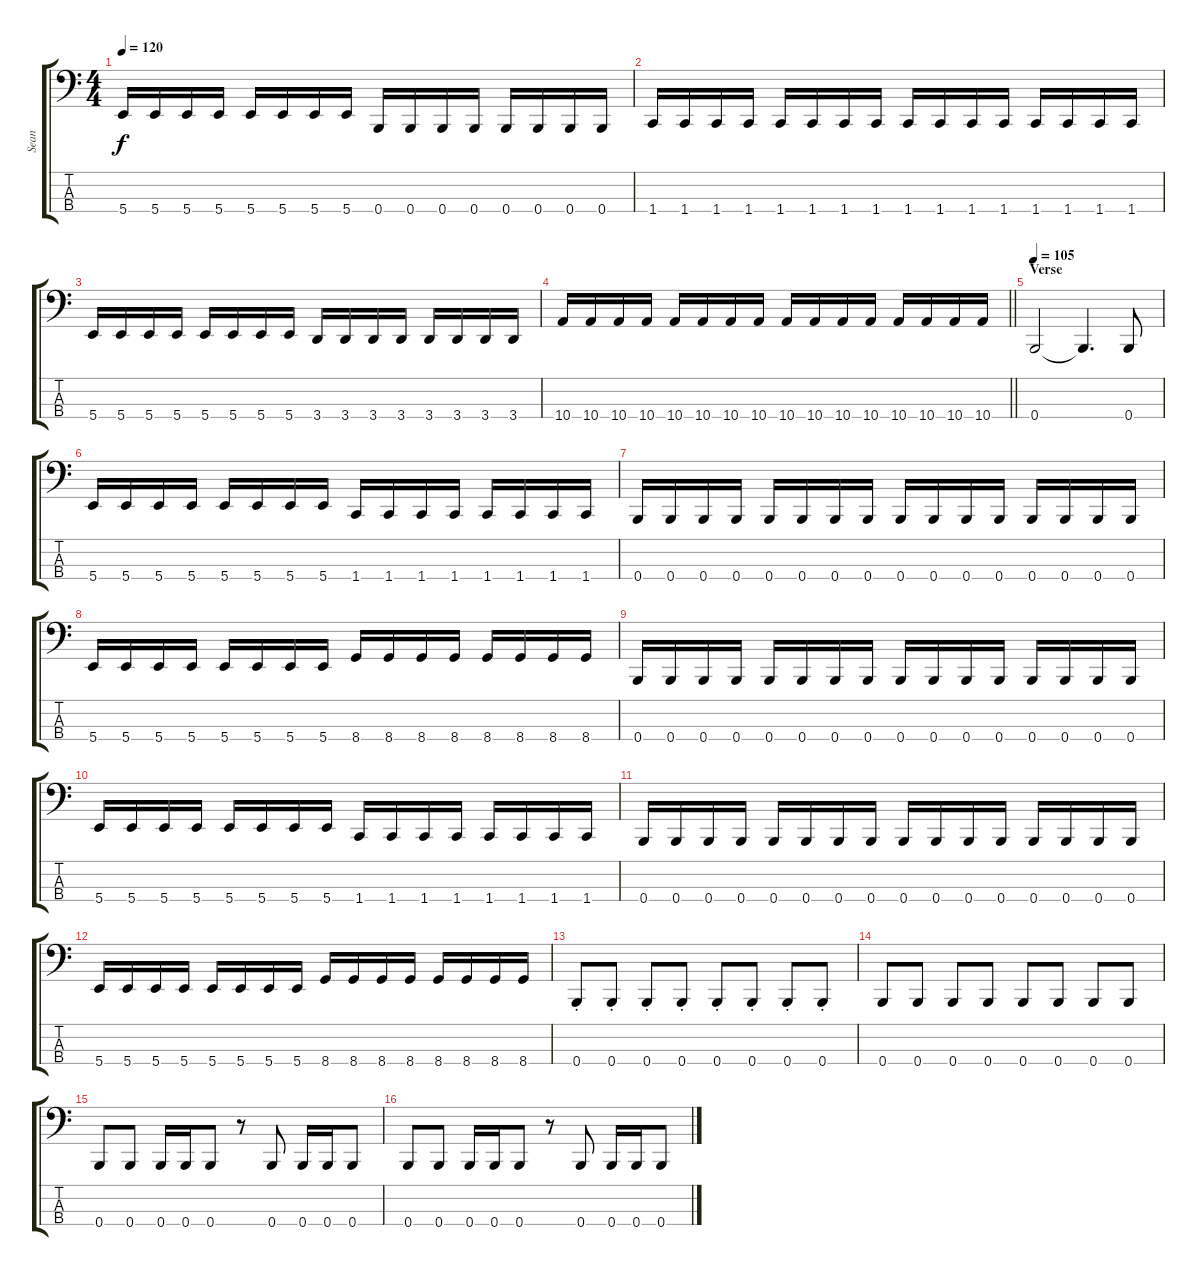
\track ("Sean" "Sean") {instrument electricbasspick}
\staff {score tabs}
\tuning (E2 B1 Gb1 B0) {hide}
\ts (4 4)
\tempo 120
\clef f4
\ks c
5.4.16{dy f} 5.4.16 5.4.16 5.4.16 5.4.16 5.4.16 5.4.16 5.4.16 0.4.16 0.4.16 0.4.16 0.4.16 0.4.16 0.4.16 0.4.16 0.4.16 |
1.4.16 1.4.16 1.4.16 1.4.16 1.4.16 1.4.16 1.4.16 1.4.16 1.4.16 1.4.16 1.4.16 1.4.16 1.4.16 1.4.16 1.4.16 1.4.16 |
5.4.16 5.4.16 5.4.16 5.4.16 5.4.16 5.4.16 5.4.16 5.4.16 3.4.16 3.4.16 3.4.16 3.4.16 3.4.16 3.4.16 3.4.16 3.4.16 |
\barLineRight lightlight
10.4.16 10.4.16 10.4.16 10.4.16 10.4.16 10.4.16 10.4.16 10.4.16 10.4.16 10.4.16 10.4.16 10.4.16 10.4.16 10.4.16 10.4.16 10.4.16 |
\section ("" "Verse")
\tempo 105
0.4.2 0.4{t}.4{d} 0.4.8 |
5.4.16 5.4.16 5.4.16 5.4.16 5.4.16 5.4.16 5.4.16 5.4.16 1.4.16 1.4.16 1.4.16 1.4.16 1.4.16 1.4.16 1.4.16 1.4.16 |
0.4.16 0.4.16 0.4.16 0.4.16 0.4.16 0.4.16 0.4.16 0.4.16 0.4.16 0.4.16 0.4.16 0.4.16 0.4.16 0.4.16 0.4.16 0.4.16 |
5.4.16 5.4.16 5.4.16 5.4.16 5.4.16 5.4.16 5.4.16 5.4.16 8.4.16 8.4.16 8.4.16 8.4.16 8.4.16 8.4.16 8.4.16 8.4.16 |
0.4.16 0.4.16 0.4.16 0.4.16 0.4.16 0.4.16 0.4.16 0.4.16 0.4.16 0.4.16 0.4.16 0.4.16 0.4.16 0.4.16 0.4.16 0.4.16 |
5.4.16 5.4.16 5.4.16 5.4.16 5.4.16 5.4.16 5.4.16 5.4.16 1.4.16 1.4.16 1.4.16 1.4.16 1.4.16 1.4.16 1.4.16 1.4.16 |
0.4.16 0.4.16 0.4.16 0.4.16 0.4.16 0.4.16 0.4.16 0.4.16 0.4.16 0.4.16 0.4.16 0.4.16 0.4.16 0.4.16 0.4.16 0.4.16 |
5.4.16 5.4.16 5.4.16 5.4.16 5.4.16 5.4.16 5.4.16 5.4.16 8.4.16 8.4.16 8.4.16 8.4.16 8.4.16 8.4.16 8.4.16 8.4.16 |
0.4{st}.8 0.4{st}.8 0.4{st}.8 0.4{st}.8 0.4{st}.8 0.4{st}.8 0.4{st}.8 0.4{st}.8 |
0.4.8 0.4.8 0.4.8 0.4.8 0.4.8 0.4.8 0.4.8 0.4.8 |
0.4.8 0.4.8 0.4.16 0.4.16 0.4.8 r.8 0.4.8 0.4.16 0.4.16 0.4.8 |
0.4.8 0.4.8 0.4.16 0.4.16 0.4.8 r.8 0.4.8 0.4.16 0.4.16 0.4.8
